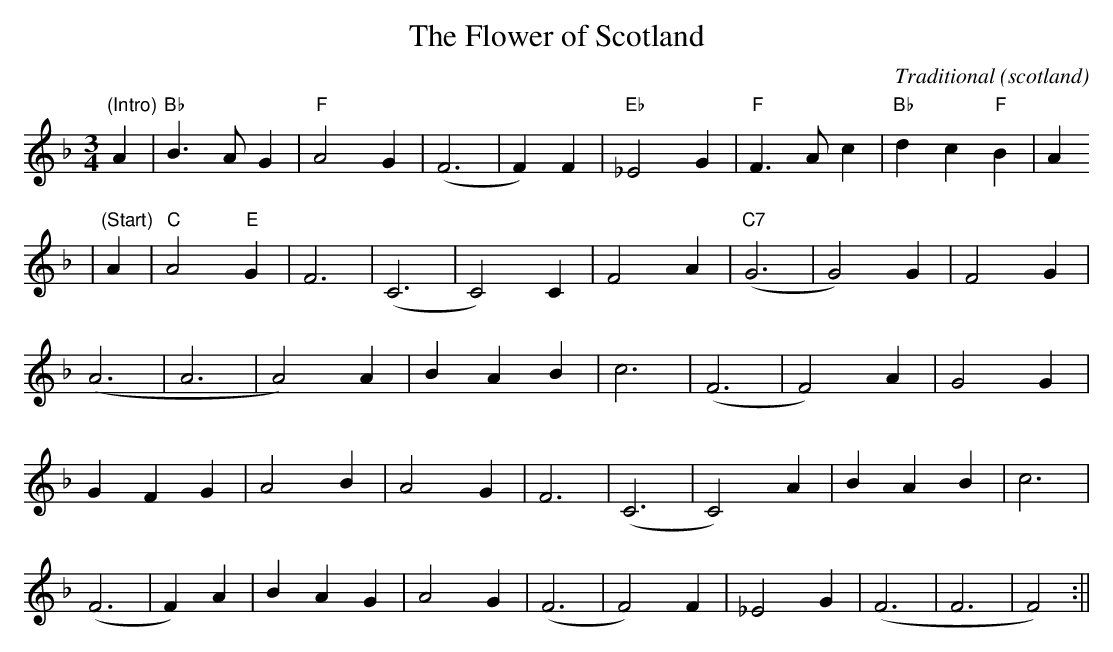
X:1
T:The Flower of Scotland
O:scotland
C:Traditional
M:3/4
L:1/4
K:F
"(Intro)"A|"Bb"B>A G|"F"A2 G|(F3|F) F|"Eb" _E2 G|"F"F>A c|"Bb"d c "F"B|A
2|
"(Start)"A|"C"A2"E" G|F3|(C3|C2) C| F2 A| "C7"(G3|G2) G| F2 G|
(A3|A3|A2)A|BAB|c3|(F3|F2) A|G2 G|
GFG|A2 B|A2 G|F3| (C3|C2) A| BAB|c3|
(F3|F) A|BAG|A2G|(F3|F2) F|_E2 G| (F3|F3|F2) :||
"Play the Intro & Link 4 times at the start"
